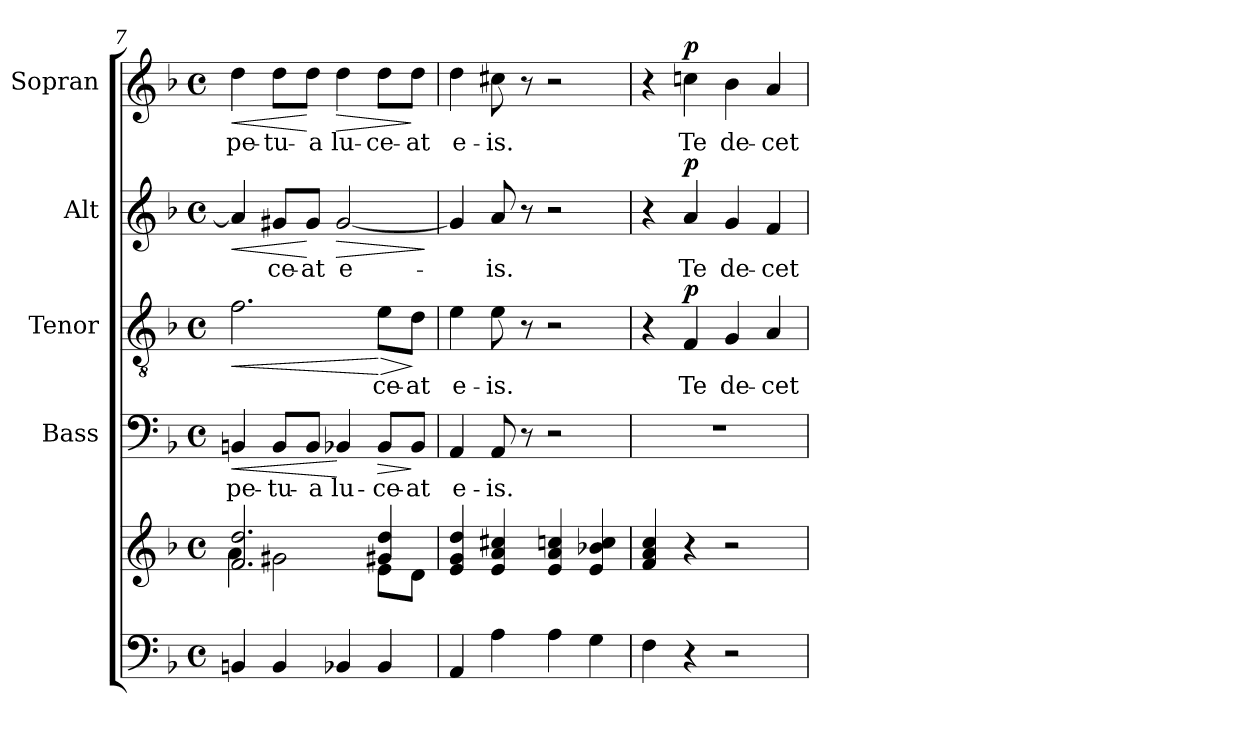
**kern	**kern	**kern	**text	**dynam	**kern	**text	**dynam	**kern	**text	**dynam	**kern	**text	**dynam
*part5	*part5	*part4	*part4	*part4	*part3	*part3	*part3	*part2	*part2	*part2	*part1	*part1	*part1
*staff6	*staff5	*staff4	*staff4	*staff4	*staff3	*staff3	*staff3	*staff2	*staff2	*staff2	*staff1	*staff1	*staff1
*	*	*I"Bass	*	*	*I"Tenor	*	*	*I"Alt	*	*	*I"Sopran	*	*
*	*	*I'B.	*	*	*I'T.	*	*	*I'A.	*	*	*I'S.	*	*
!!LO:LB:g=z
*clefF4	*clefG2	*clefF4	*	*	*clefGv2	*	*	*clefG2	*	*	*clefG2	*	*
*k[b-]	*k[b-]	*k[b-]	*	*	*k[b-]	*	*	*k[b-]	*	*	*k[b-]	*	*
*F:	*F:	*F:	*	*	*F:	*	*	*F:	*	*	*F:	*	*
*M4/4	*M4/4	*M4/4	*	*	*M4/4	*	*	*M4/4	*	*	*M4/4	*	*
*met(c)	*met(c)	*met(c)	*	*	*met(c)	*	*	*met(c)	*	*	*met(c)	*	*
=7	=7	=7	=7	=7	=7	=7	=7	=7	=7	=7	=7	=7	=7
*	*^	*	*	*	*	*	*	*	*	*	*	*	*
!	!	!	!	!LO:LY:b	!LO:HP:b	!	!	!LO:HP:b	!	!	!LO:HP:b	!	!LO:LY:b	!LO:HP:b
4BBn/	2.f/ 2.dd/	4a\	4BBn/	-pe-	<	2.f\	.	<	4a/]	.	<	4dd\	-pe-	<
!	!	!	!	!LO:LY:b	!	!	!	!	!	!LO:LY:b	!	!	!LO:LY:b	!
4BB/	.	2g#X\	8BB/L	-tu-	.	.	.	.	8g#X/L	-ce-	.	8dd\L	-tu-	.
!	!	!	!	!LO:LY:b	!	!	!	!	!	!LO:LY:b	!	!	!LO:LY:b	!
.	.	.	8BB/J	-a	.	.	.	.	8g#/J	-at	[	8dd\J	-a	[
!	!	!	!	!LO:LY:b	!	!	!	!	!	!LO:LY:b	!LO:HP:b	!	!LO:LY:b	!LO:HP:b
4BB-X/	.	.	4BB-X/	lu-	[	.	.	.	[2g#/	e-	>	4dd\	lu-	>
!	!	!	!	!LO:LY:b	!LO:HP:b	!	!LO:LY:b	!LO:HP:n=1:b	!	!	!	!	!LO:LY:b	!
4BB-/	4g#X/ 4dd/	8e\L	8BB-/L	-ce-	>	8e\L	-ce-	[ >	.	.	.	8dd\L	-ce-	.
!	!	!	!	!LO:LY:b	!	!	!LO:LY:b	!	!	!	!	!	!LO:LY:b	!
.	.	8d\J	8BB-/J	-at	]	8d\J	-at	]	.	.	.	8dd\J	-at	]
*	*v	*v	*	*	*	*	*	*	*	*	*	*	*	*
.	.	.	.	.	.	.	.	.	.	]	.	.	.
=8	=8	=8	=8	=8	=8	=8	=8	=8	=8	=8	=8	=8	=8
!	!	!	!LO:LY:b	!	!	!LO:LY:b	!	!	!	!	!	!LO:LY:b	!
4AA/	4e/ 4g/ 4dd/	4AA/	e-	.	4e\	e-	.	4g#/]	.	.	4dd\	e-	.
!	!	!	!LO:LY:b	!	!	!LO:LY:b	!	!	!LO:LY:b	!	!	!LO:LY:b	!
4A\	4e/ 4a/ 4cc#X/	8AA/	-is.	.	8e\	-is.	.	8a/	-is.	.	8cc#X\	-is.	.
.	.	8r	.	.	8r	.	.	8r	.	.	8r	.	.
4A\	4e/ 4a/ 4ccn/	2r	.	.	2r	.	.	2r	.	.	2r	.	.
4G\	4e/ 4b-X/ 4cc/	.	.	.	.	.	.	.	.	.	.	.	.
=9	=9	=9	=9	=9	=9	=9	=9	=9	=9	=9	=9	=9	=9
4F\	4f/ 4a/ 4cc/	1r	.	.	4r	.	.	4r	.	.	4r	.	.
!	!	!	!	!	!	!LO:LY:b	!LO:DY:a	!	!LO:LY:b	!LO:DY:a	!	!LO:LY:b	!LO:DY:a
4r	4r	.	.	.	4F/	Te	p	4a/	Te	p	4ccn\	Te	p
!	!	!	!	!	!	!LO:LY:b	!	!	!LO:LY:b	!	!	!LO:LY:b	!
2r	2r	.	.	.	4G/	de-	.	4g/	de-	.	4b-\	de-	.
!	!	!	!	!	!	!LO:LY:b	!	!	!LO:LY:b	!	!	!LO:LY:b	!
.	.	.	.	.	4A/	-cet	.	4f/	-cet	.	4a/	-cet	.
=	=	=	=	=	=	=	=	=	=	=	=	=	=
*-	*-	*-	*-	*-	*-	*-	*-	*-	*-	*-	*-	*-	*-
